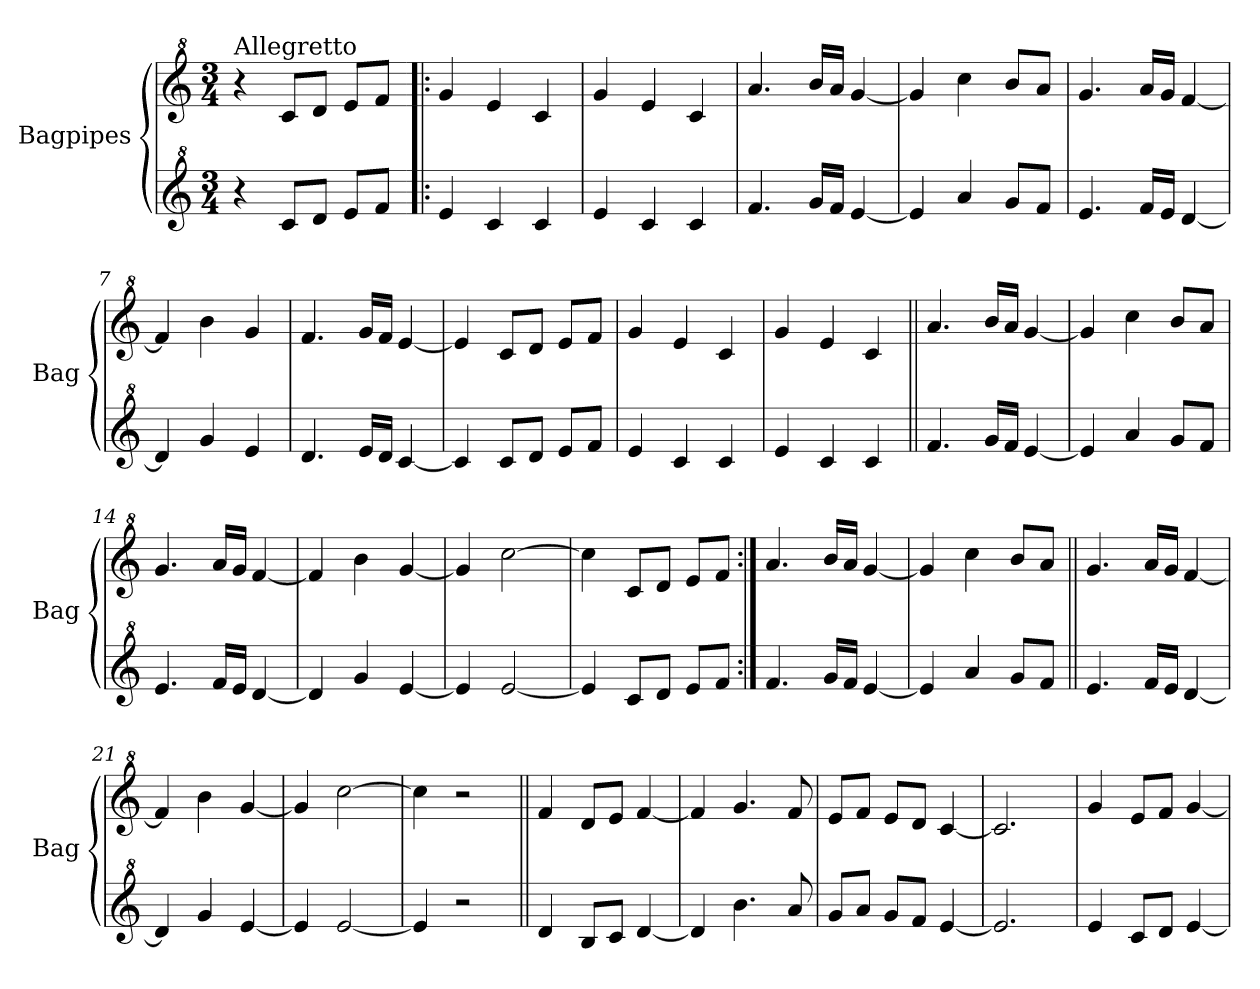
**kern	**kern
*part2	*part1
*staff2	*staff1
*I"Bagpipes	*I"Bagpipes
*I'Bag	*I'Bag
*clefG^2	*clefG^2
*k[]	*k[]
*C:	*C:
*M3/4	*M3/4
=1	=1
!	!LO:TX:a:t=Allegretto
4r	4r
8cc/L	8cc/L
8dd/J	8dd/J
8ee/L	8ee/L
8ff/J	8ff/J
=2!|:	=2!|:
4ee/	4gg/
4cc/	4ee/
4cc/	4cc/
=3	=3
4ee/	4gg/
4cc/	4ee/
4cc/	4cc/
=4	=4
4.ff/	4.aa/
16gg/LL	16bb/LL
16ff/JJ	16aa/JJ
[4ee/	[4gg/
=5	=5
4ee/]	4gg/]
4aa/	4ccc\
8gg/L	8bb/L
8ff/J	8aa/J
=6	=6
4.ee/	4.gg/
16ff/LL	16aa/LL
16ee/JJ	16gg/JJ
[4dd/	[4ff/
=7	=7
4dd/]	4ff/]
4gg/	4bb\
4ee/	4gg/
=8	=8
4.dd/	4.ff/
16ee/LL	16gg/LL
16dd/JJ	16ff/JJ
[4cc/	[4ee/
=9	=9
4cc/]	4ee/]
8cc/L	8cc/L
8dd/J	8dd/J
8ee/L	8ee/L
8ff/J	8ff/J
=10	=10
4ee/	4gg/
4cc/	4ee/
4cc/	4cc/
!!LO:LB:g=z
=11	=11
4ee/	4gg/
4cc/	4ee/
4cc/	4cc/
=12||	=12||
4.ff/	4.aa/
16gg/LL	16bb/LL
16ff/JJ	16aa/JJ
[4ee/	[4gg/
=13	=13
4ee/]	4gg/]
4aa/	4ccc\
8gg/L	8bb/L
8ff/J	8aa/J
=14	=14
4.ee/	4.gg/
16ff/LL	16aa/LL
16ee/JJ	16gg/JJ
[4dd/	[4ff/
=15	=15
4dd/]	4ff/]
4gg/	4bb\
[4ee/	[4gg/
=16	=16
4ee/]	4gg/]
[2ee/	[2ccc\
=17	=17
4ee/]	4ccc\]
8cc/L	8cc/L
8dd/J	8dd/J
8ee/L	8ee/L
8ff/J	8ff/J
=18:|!	=18:|!
4.ff/	4.aa/
16gg/LL	16bb/LL
16ff/JJ	16aa/JJ
[4ee/	[4gg/
=19	=19
4ee/]	4gg/]
4aa/	4ccc\
8gg/L	8bb/L
8ff/J	8aa/J
=20||	=20||
4.ee/	4.gg/
16ff/LL	16aa/LL
16ee/JJ	16gg/JJ
[4dd/	[4ff/
!!LO:LB:g=z
=21	=21
4dd/]	4ff/]
4gg/	4bb\
[4ee/	[4gg/
=22	=22
4ee/]	4gg/]
[2ee/	[2ccc\
=23	=23
4ee/]	4ccc\]
2r	2r
=24||	=24||
4dd/	4ff/
8b/L	8dd/L
8cc/J	8ee/J
[4dd/	[4ff/
=25	=25
4dd/]	4ff/]
4.bb\	4.gg/
8aa/	8ff/
=26	=26
8gg/L	8ee/L
8aa/J	8ff/J
8gg/L	8ee/L
8ff/J	8dd/J
[4ee/	[4cc/
=27	=27
2.ee/]	2.cc/]
=28	=28
4ee/	4gg/
8cc/L	8ee/L
8dd/J	8ff/J
[4ee/	[4gg/
=	=
*-	*-
